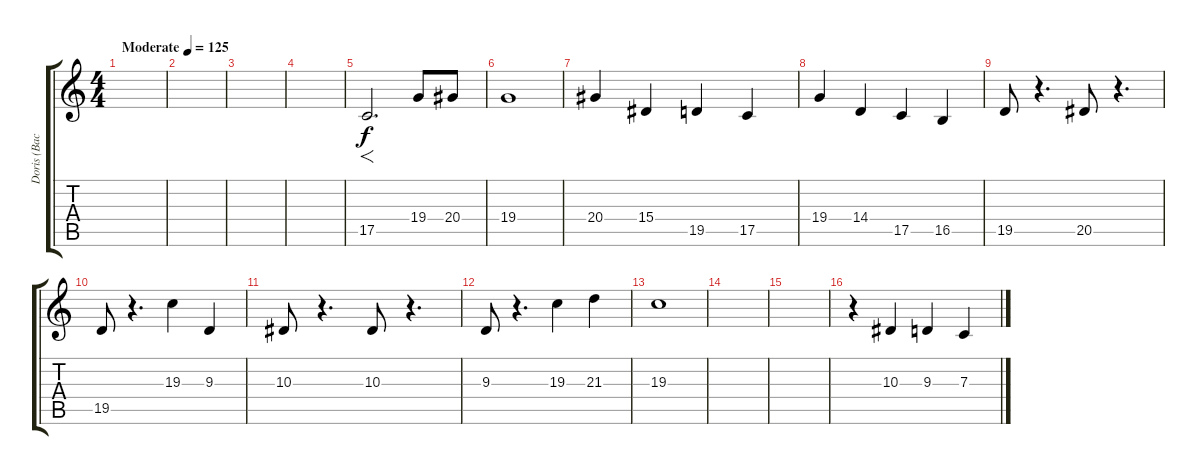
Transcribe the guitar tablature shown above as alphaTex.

\track ("Doris (Backing Vokal 2) " "Doris (Bac") {instrument choiraahs}
\staff {score tabs}
\tuning (D4 A3 F3 C3 G2 C2) {hide}
\ts (4 4)
\tempo (125 "Moderate")
\clef g2
\ks c
|
|
|
|
17.5.2{f d} 19.4.8 20.4.8 |
19.4.1 |
20.4.4 15.4.4 19.5.4 17.5.4 |
19.4.4 14.4.4 17.5.4 16.5.4 |
19.5.8 r.4{d} 20.5.8 r.4{d} |
19.5.8 r.4{d} 19.3.4 9.3.4 |
10.3.8 r.4{d} 10.3.8 r.4{d} |
9.3.8 r.4{d} 19.3.4 21.3.4 |
19.3.1 |
|
|
r.4 10.3.4 9.3.4 7.3.4
